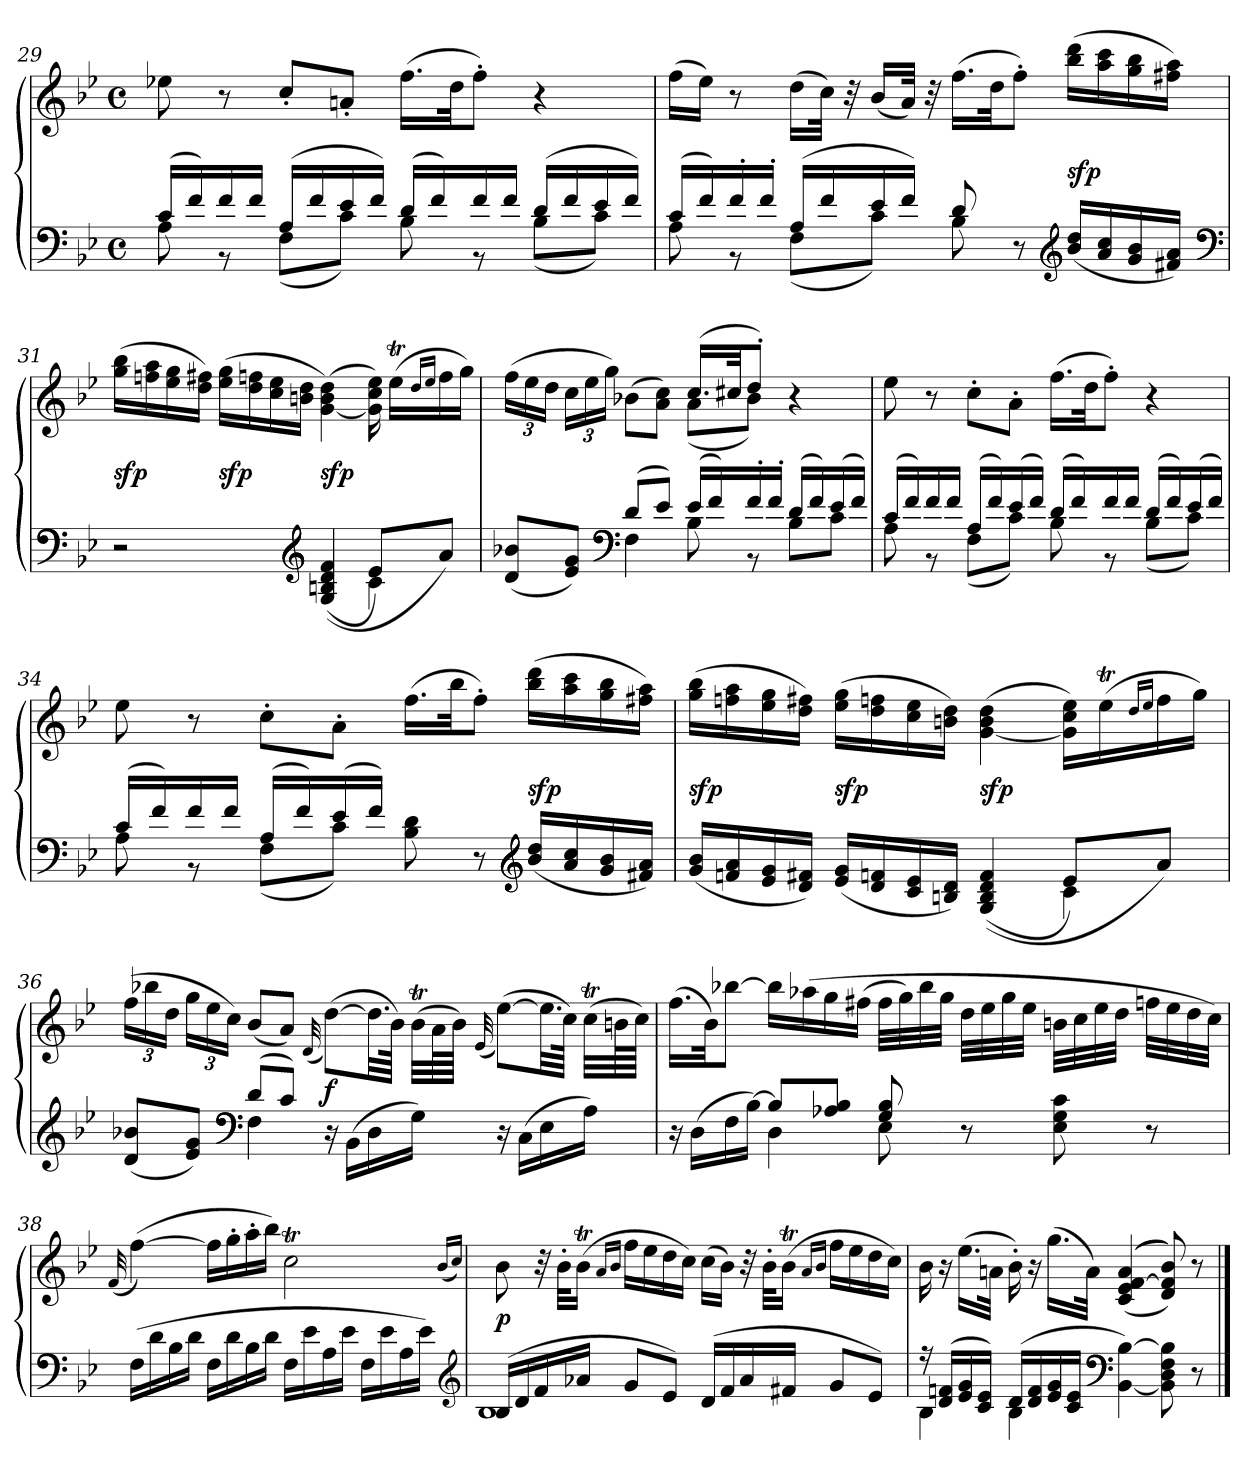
**kern	**kern	**dynam
*part1	*part1	*part1
*staff2	*staff1	*staff1/2
*clefF4	*clefG2	*
*k[b-e-]	*k[b-e-]	*
*B-:	*B-:	*
*M4/4	*M4/4	*
*met(c)	*met(c)	*
=29	=29	=29
*^	*	*
(16cLL	8A	8ee-X	.
16f)	.	.	.
16f	8r	8r	.
16fJJ	.	.	.
(16ALL	(8FL	8cc'/L	.
16f	.	.	.
16e-	8cJ)	8an'/J	.
16fJJ)	.	.	.
(16dLL	8B-	(16.ffLL	.
16f)	.	.	.
.	.	32ddJK	.
16f	8r	8ff'J)	.
16fJJ	.	.	.
(16dLL	(8B-L	4r	.
16f	.	.	.
16e-	8cJ)	.	.
16fJJ)	.	.	.
=30	=30	=30	=30
(16cLL	8A	(16ffLL	.
16f)	.	16ee-JJ)	.
16f'	8r	8r	.
16f'JJ	.	.	.
(16ALL	(8FL	(16ddLL	.
16f	.	32ccJJk)	.
.	.	32r	.
16e-	8cJ)	(16b-LL	.
16fJJ)	.	32aJJk)	.
.	.	32r	.
8d	8B-	(16.ffLL	.
.	.	32ddJK	.
8r	8ryy	8ff'J)	.
*clefG2	*	*	*
(<16b- 16ddLL	4ryy	(16bb- 16dddLL	sfp
16a 16cc	.	16aa 16ccc	.
16g 16b-	.	16gg 16bb-	.
16f#X 16aJJ)	.	16ff#X 16aaJJ)	.
*clefF4	*	*	*
=31	=31	=31	=31
2r	2ryy	(16gg 16bb-LL	sfp
.	.	16ffn 16aa	.
.	.	16ee- 16gg	.
.	.	16dd 16ff#XJJ)	.
.	.	(16ee- 16ggLL	sfp
.	.	16dd 16ffn	.
.	.	16cc 16ee-	.
.	.	16bn 16ddJJ	.
*clefG2	*	*	*
((>4G 4Bn 4d 4f	4ryy	([4g 4b 4dd)	sfp
(8e-L)	4c)	16g] 16cc 16ee-)	.
.	.	(16ee-TLL	.
.	.	16qdd/LL	.
.	.	16qee-/JJ	.
8aJ)	.	16ff	.
.	.	16ggJJ)	.
=32	=32	=32	=32
*	*	*^	*
(<8d 8b-XL	4ryy	2ryy	(>24ffLL	.
.	.	.	24ee-	.
.	.	.	24ddJJ	.
8e- 8gJ)	.	.	24ccLL	.
.	.	.	24ee-	.
.	.	.	24ggJJ)	.
*clefF4	*	*	*	*
(8dL	4F	.	(>8b-XL	.
8e-J)	.	.	8a 8ccJ)	.
(16e-LL	8B-	(16.ccLL	(8aL	.
16f)	.	.	.	.
.	.	32cc#XJK	.	.
16f'	8r	8dd'J)	8b-J)	.
16f'JJ	.	.	.	.
(16dLL	8B-L	4r	4ryy	.
16f)	.	.	.	.
(16e-	8cJ	.	.	.
16fJJ)	.	.	.	.
*	*	*v	*v	*
=33	=33	=33	=33
(16cLL	8A	8ee-	.
16f)	.	.	.
16f	8r	8r	.
16fJJ	.	.	.
(16ALL	(8FL	8cc'L	.
16f)	.	.	.
(16e-	8cJ)	8a'J	.
16fJJ)	.	.	.
(16dLL	8B-	(16.ffLL	.
16f)	.	.	.
.	.	32ddJK	.
16f	8r	8ff'J)	.
16fJJ	.	.	.
(16dLL	(8B-L	4r	.
16f)	.	.	.
(16e-	8cJ)	.	.
16fJJ)	.	.	.
=34	=34	=34	=34
(16cLL	8A	8ee-	.
16f)	.	.	.
16f	8r	8r	.
16fJJ	.	.	.
(16ALL	(8FL	8cc'L	.
16f)	.	.	.
(16e-	8cJ)	8a'J	.
16fJJ)	.	.	.
4ryy	8B- 8d	(16.ffLL	.
.	.	32bb-JK	.
.	8r	8ff'J)	.
*clefG2	*	*	*
4ryy	(16b-/ 16dd/LL	(16bb- 16dddLL	sfp
.	16a/ 16cc/	16aa 16ccc	.
.	16g/ 16b-/	16gg 16bb-	.
.	16f#X/ 16a/JJ)	16ff#X 16aaJJ)	.
=35	=35	=35	=35
(<16g 16b-LL	2.ryy	(16gg 16bb-LL	sfp
16fn 16a	.	16ffn 16aa	.
16e- 16g	.	16ee- 16gg	.
16d 16f#XJJ)	.	16dd 16ff#XJJ)	.
(<16e- 16gLL	.	(16ee- 16ggLL	sfp
16d 16fn	.	16dd 16ffn	.
16c 16e-	.	16cc 16ee-	.
16Bn 16dJJ)	.	16bn 16ddJJ)	.
(>(4G 4B 4d 4f	.	([4g 4b 4dd	sfp
(8e-L)	4c)	16g] 16cc 16ee-LL)	.
.	.	(16ee-T	.
.	.	16qdd/LL	.
.	.	16qee-/JJ	.
8aJ)	.	16ff	.
.	.	16ggJJ)	.
=36	=36	=36	=36
(8d 8b-XL	4ryy	(24ffLL	.
.	.	24bb-X	.
.	.	24ddJJ	.
8e- 8gJ)	.	24ggLL	.
.	.	24ee-	.
.	.	24ccJJ)	.
*clefF4	*	*	*
(8dL	4F	(8b-L	.
8cJ)	.	8aJ)	.
.	.	(>32qqd/	.
2ryy	16r	([8ddL)	f
.	(>16BB-LL	.	.
.	16D	32.ddLL]	.
.	.	64b-JJJk)	.
.	16GJJ)	(32b-T\LLL	.
.	.	64a\L	.
.	.	64b-\JJJJ)	.
.	.	(>32qqe-/	.
.	16r	([8ee-L)	.
.	(>16CLL	.	.
.	16E-	32.ee-LL]	.
.	.	64ccJJJk)	.
.	16AJJ)	(32ccTLLL	.
.	.	64bnL	.
.	.	64ccJJJJ)	.
=37	=37	=37	=37
4ryy	16r	(16.ffLL	.
.	(>16DLL	.	.
.	.	32b-JK)	.
.	16F	[8bb-XJ	.
.	[16B-JJ)	.	.
4D\	8B-/L]	16bb-LL]	.
.	.	(16aa-X	.
.	8A-X/ 8B-/J	16gg	.
.	.	(16ff#XJJ	.
8G 8B-	8E-	32ff#LLL	.
.	.	32gg)	.
.	.	32bb-	.
.	.	32ggJJJ	.
8r	8ryy	32ddLLL	.
.	.	32ee-	.
.	.	32gg	.
.	.	32ee-JJJ	.
4ryy	8E- 8G 8c	32bnLLL	.
.	.	32cc	.
.	.	32ee-	.
.	.	32ddJJJ	.
.	8r	32ffnLLL	.
.	.	32ee-	.
.	.	32dd	.
.	.	32ccJJJ)	.
*v	*v	*	*
=38	=38	=38
.	(>32qqf/	.
(16FLL	([4ff)	.
16d	.	.
16B-	.	.
16dJJ	.	.
16FLL	16ffLL]	.
16d	16gg'	.
16B-	16aa'	.
16dJJ	16bb-JJ)	.
16FLL	2ccT	.
16e-	.	.
16A	.	.
16e-JJ	.	.
16FLL	.	.
16e-	.	.
16A	.	.
16e-JJ)	.	.
*clefG2	*	*
.	(16qb-/LL	.
.	16qcc/JJ)	.
=39	=39	=39
*^	*	*
(16B-LL	1B-	8b-TTT	p
16d	.	.	.
16f	.	32r	.
.	.	32b-'KLL	.
16a-XJJ	.	(16b-TJJ	.
.	.	16qa/LL	.
.	.	16qb-/JJ	.
8gL	.	16ffLL	.
.	.	16ee-	.
8e-J)	.	16dd	.
.	.	16ccJJ)	.
(16dLL	.	(16ccLL	.
16f	.	16b-JJ)	.
16a-	.	32r	.
.	.	32b-'KLL	.
16f#XJJ	.	(16b-TJJ	.
.	.	16qa/LL	.
.	.	16qb-/JJ	.
8gL	.	16ffLL	.
.	.	16ee-	.
8e-J)	.	16dd	.
.	.	16ccJJ)	.
=40	=40	=40	=40
16r	4B-	16b-	.
(16d 16fnLL	.	16r	.
16e- 16g	.	(16.ee-LL	.
16c 16e-JJ)	.	.	.
.	.	32anJJk	.
(16dLL	4B-	16b-')	.
16d 16f	.	16r	.
16e- 16g	.	(16.ggLL	.
16c 16e-JJ	.	.	.
.	.	32aJJk)	.
*clefF4	*	*	*
2ryy	[4BB- [4B-)	(<(>(>4c 4e- [4f 4a	.
.	8BB-] 8D 8F 8B-]	8d 8f] 8b-)))	.
.	8r	8r	.
*v	*v	*	*
==	==	==
*-	*-	*-
